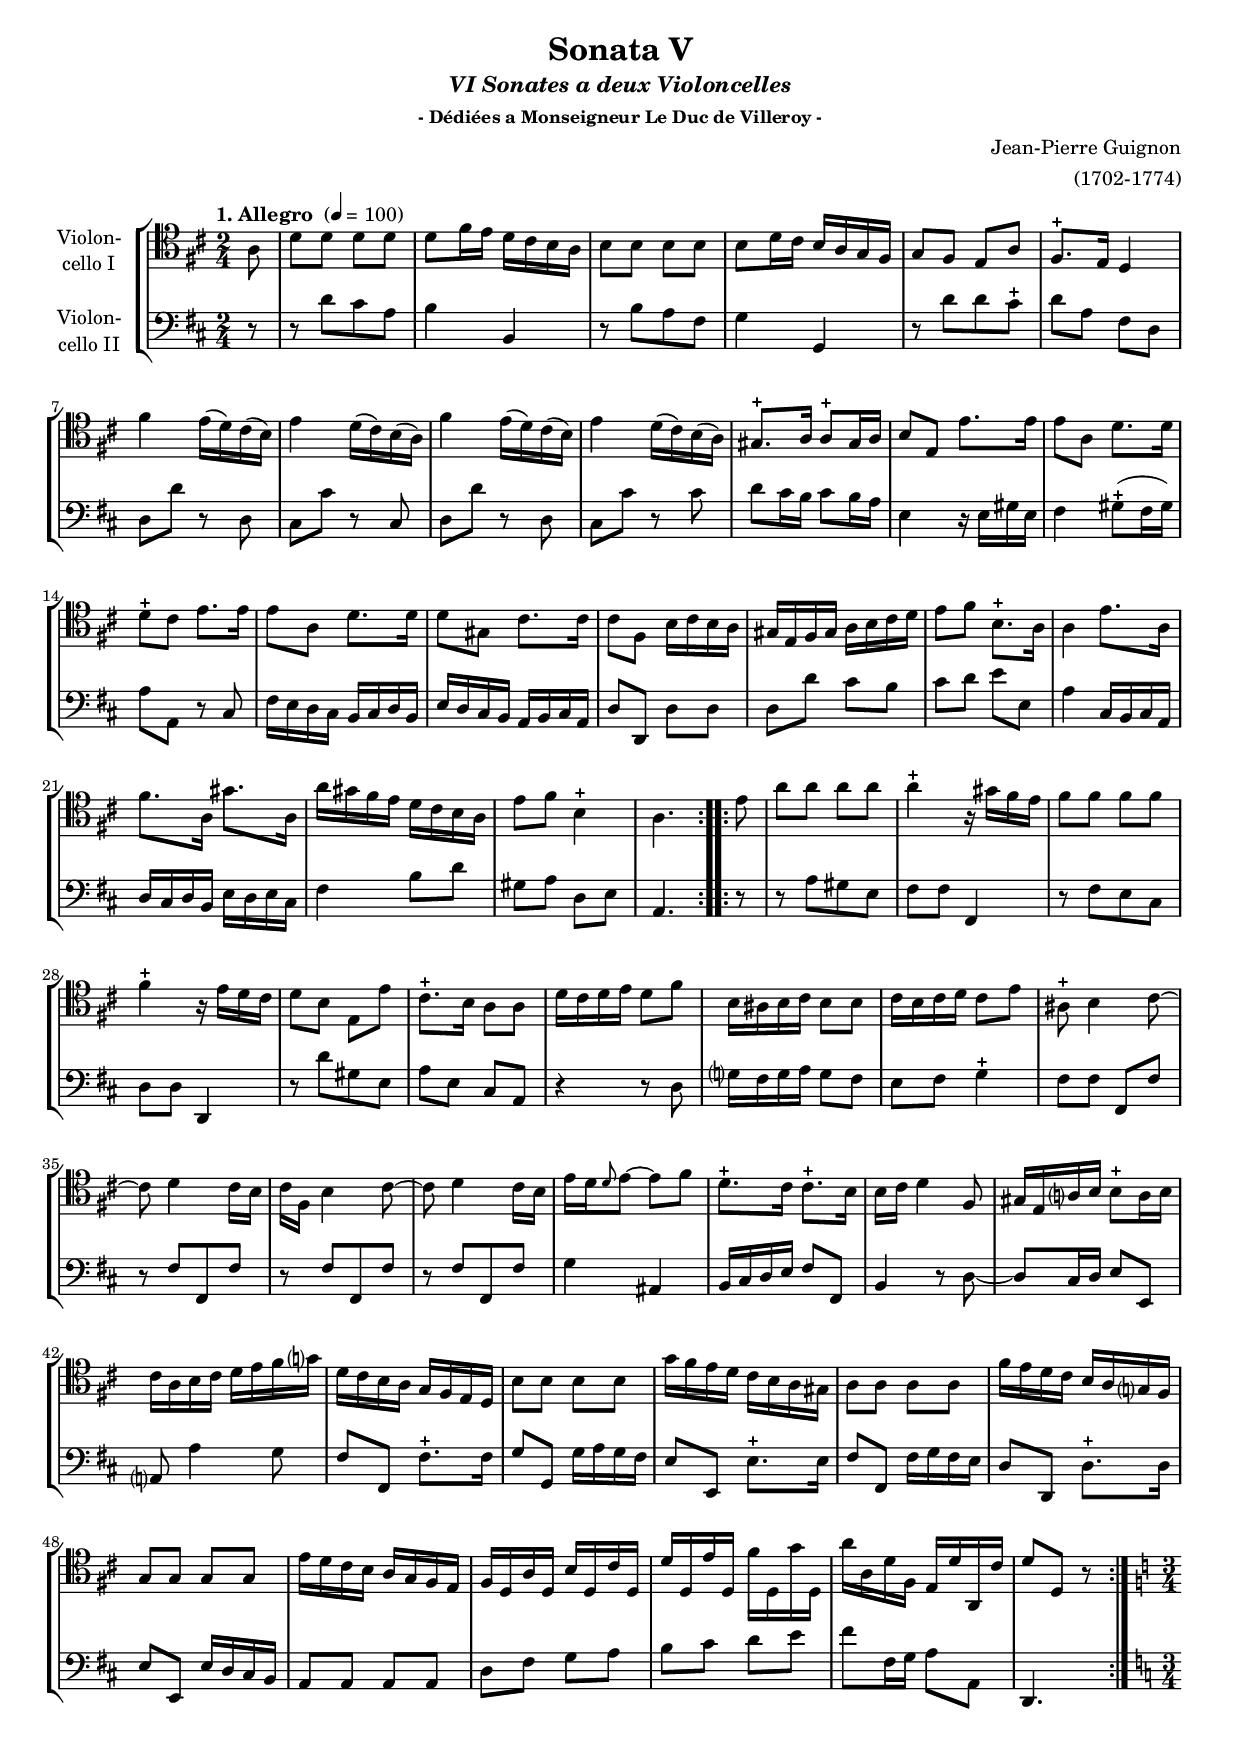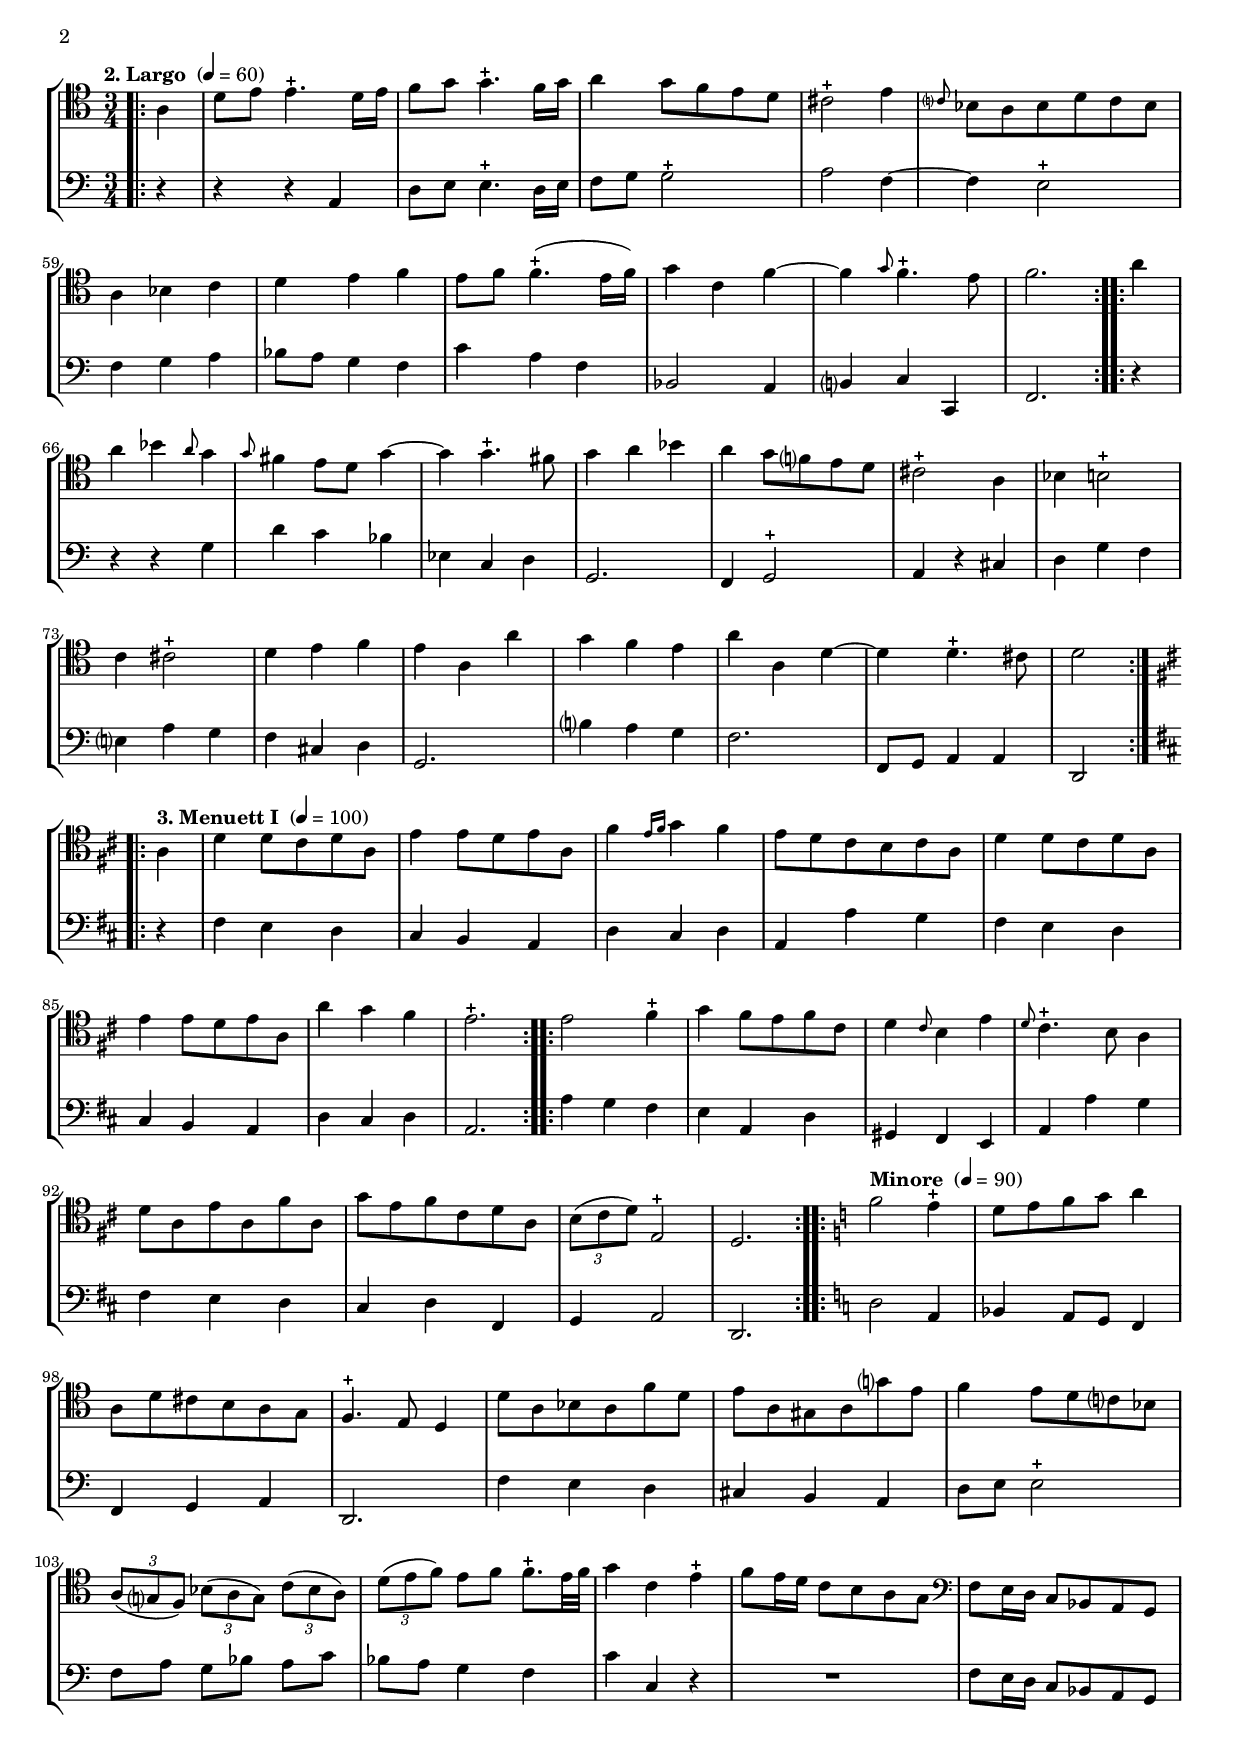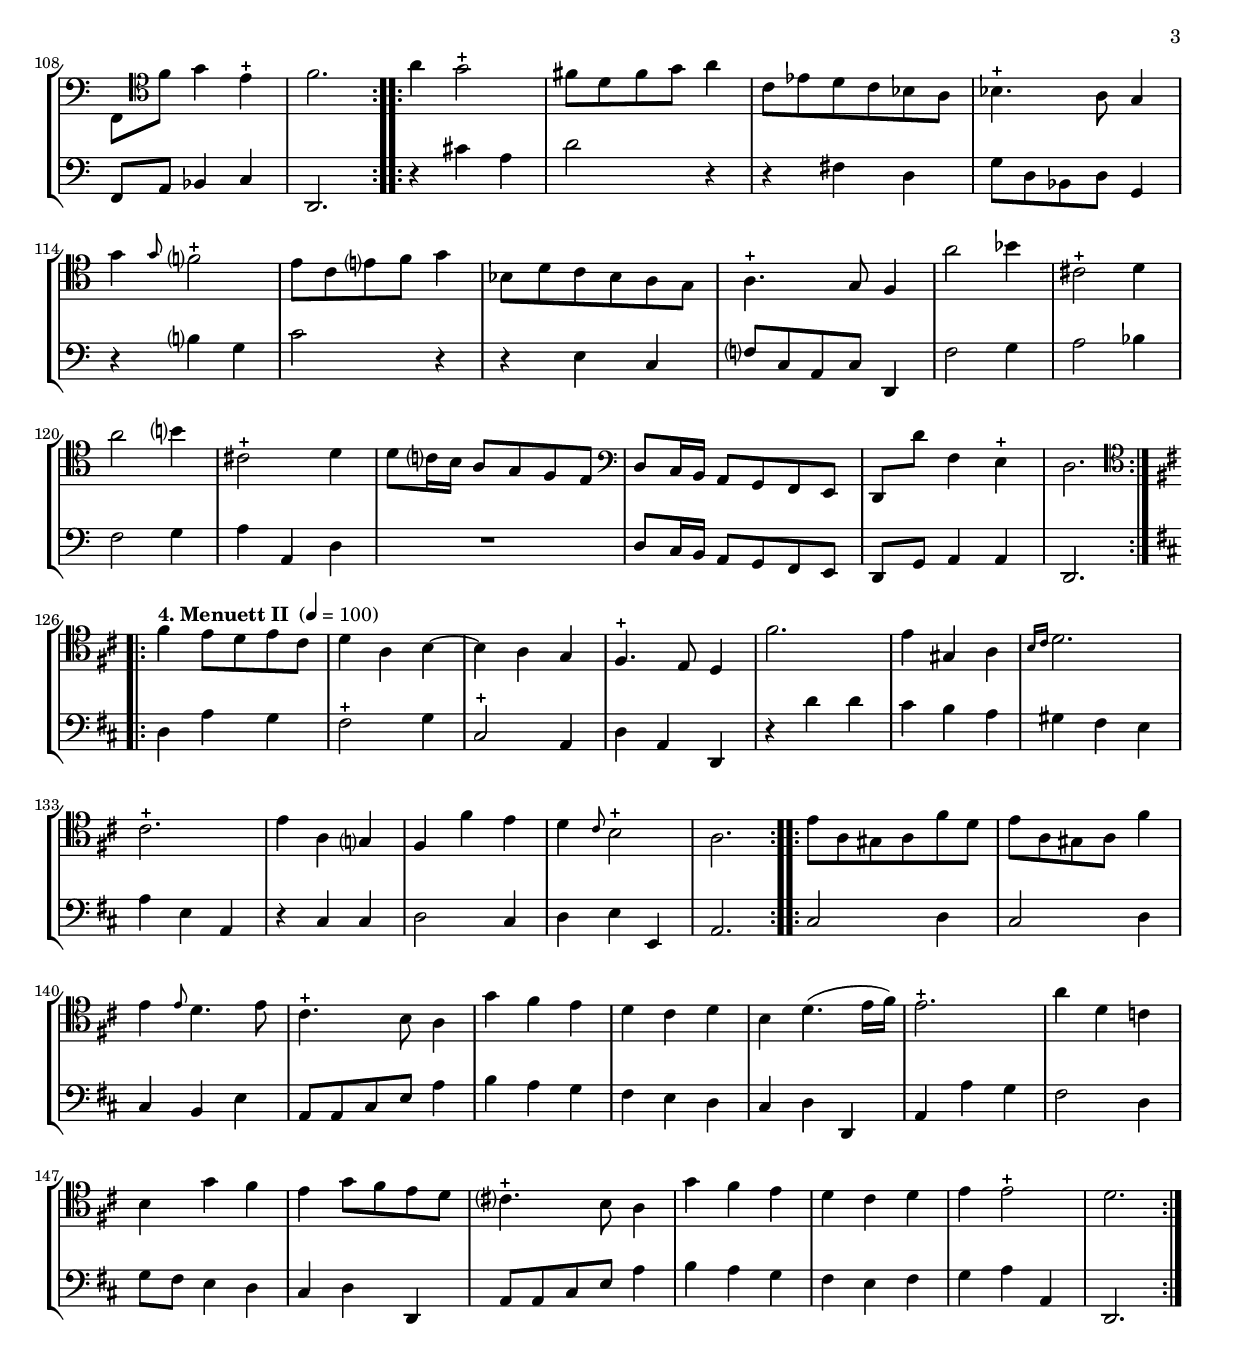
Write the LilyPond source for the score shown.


\version "2.14.2"
\include "deutsch.ly"
  
#(set-global-staff-size 17.2)

\header {
  title       = "Sonata V"
  subtitle    = \markup \italic "VI Sonates a deux Violoncelles"
  subsubtitle = "- Dédiées a Monseigneur Le Duc de Villeroy -"
  composer    = " Jean-Pierre Guignon"
  arranger    = "(1702-1774)"
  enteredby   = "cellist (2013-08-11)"
}

voiceconsts = {
  \key d \major
  \clef "bass"
% \numericTimeSignature
  \compressFullBarRests
  \set tupletSpannerDuration = #(ly:make-moment 1 4)
}

%minstr = "harpsichord"
mihi = "clarinet"
%minstr = "accordion"
milo = "bassoon"

introa = {        \tempo "1. Allegro "    4=100 \time 2/4 }
introb = { \break \tempo "2. Largo "      4=60  \time 3/4 \key c \major }
introc = { \break \tempo "3. Menuett I "  4=100           \key d \major }
introd = {        \tempo "Minore "        4=90            \key a \minor }
introe = { \break \tempo "4. Menuett II " 4=100           \key d \major }
introf = { \break \tempo "5. Gigue "     4.=80  \time 6/8 }

va = \relative c' {
  \voiceconsts
  \clef "tenor"

  \introa
  \repeat volta 2 {
    \partial 8 a8
    d d d d
    d fis16 e d cis h a
    h8 h h h
    h d16 cis h a g fis
    g8 fis e a
    fis8.-+ e16 d4
    fis' e16( d) cis( h)

    e4 d16( cis) h( a)
    fis'4 e16( d) cis( h)
    e4 d16( cis) h( a)
    gis8.-+ a16 a8-+ gis16 a
    h8 e, e'8. e16
    e8 a, d8. d16
    d8-+ cis e8. e16
    e8 a, d8. d16

    d8 gis, cis8. cis16
    cis8 fis, h16 cis h a
    gis e fis gis a h cis d
    e8 fis h,8.-+ a16
    a4 e'8. a,16
    fis'8. a,16 gis'8. a,16
    a' gis fis e d cis h a

    e'8 fis h,4-+
    a4.
  }
  \repeat volta 2 {
    \partial 8 e'8
    a a a a
    a4-+ r16 gis fis e
    fis8 fis fis fis
    fis4-+ r16 e d cis
    d8 h e, e'
    cis8.-+ h16 a8 a
    d16 cis d e d8 fis
    h,16 ais h cis h8 h

    cis16 h cis d cis8 e
    ais,-+ h4 cis8~
    cis d4 cis16 h
    cis fis, h4 cis8~
    cis d4 cis16 h
    e d \grace d8 e~ e fis
    d8.-+ cis16 cis8.-+ h16
    h cis d4 fis,8
    gis16 e a? h h8-+ a16 h
    cis a h cis d e fis g?
    d cis h a g fis e d

    h'8 h h h
    g'16 fis e d cis h a gis
    a8 a a a
    fis'16 e d cis h a g? fis
    g8 g g g
    e'16 d cis h a g fis e
    fis d a' d, h' d, cis' d,
    d' d, e' d, fis' d, g' d,
    a'' a, d fis, e d' a, cis'
    d8 d, r
  }

  \introb
  \repeat volta 2 {
    \partial 4 a'4
    d8 e e4.-+ d16 e
    f8 g g4.-+ f16 g
    a4 g8 f e d
    cis2-+ e4
    \grace c?8 b a b d c b
    a4 b c
    d e f

    e8 f f4.(-+ e16 f)
    g4 c, f~
    f \grace g8 f4.-+ e8
    f2.
  }
  \repeat volta 2 {
    \partial 4 a4
    a b \grace a8 g4
    \grace g8 fis4 e8 d g4~
    g g4.-+ fis8
    g4 a b
    a g8 f? e d

    cis2-+ a4
    b h2-+
    c4 cis2-+
    d4 e f
    e a, a'
    g f e
    a a, d~
    d d4.-+ cis8
    d2
  }

  \introc
  \repeat volta 2 {
    \partial 4 a4
    d d8 cis d a
    e'4 e8 d e a,
    fis'4 \grace { e16[ fis] } g4 fis
    e8 d cis h cis a
    d4 d8 cis d a
    e'4 e8 d e a,

    a'4 g fis
    e2.-+
  }
  \repeat volta 2 {
    e2 fis4-+
    g fis8 e fis cis
    d4 \grace cis8 h4 e
    \grace d8 cis4.-+ h8 a4
    d8 a e' a, fis' a,
    g' e fis cis d a
    \times 2/3 { h( cis d) } e,2-+
    d2.
  }

  \introd
  \repeat volta 2 {
    f'2 e4-+
    d8 e f g a4
    a,8 d cis h a g
    f4.-+ e8 d4
    d'8 a b a f' d
    e a, gis a g'? e
    f4 e8 d c? b

    \times 2/3 { a( g? f) b( a g) c( b a) }
    \times 2/3 { d( e f) } e f f8.-+ e32 f
    g4 c, e-+
    f8 e16 d c8 h a g \clef "bass"
    f e16 d c8 b a g
    f \clef "tenor" f'' g4 e-+
    f2.
  }
  \repeat volta 2 {
    a4 g2-+
    fis8 d fis g a4
    c,8 es d c b a
    b4.-+ a8 g4
    g' \grace g8 f?2-+
    e8 c e? f g4
    b,8 d c b a g
    a4.-+ g8 f4
    a'2 b4

    cis,2-+ d4
    a'2 h?4
    cis,2-+ d4
    d8 c?16 h a8 g f e \clef "bass"
    d c16 h a8 g f e
    d d'' f,4 e-+
    d2.
  } \clef "tenor"

  \introe
  \repeat volta 2 {
    fis'4 e8 d e cis
    d4 a h~
    h a g
    fis4.-+ e8 d4
    fis'2.
    e4 gis, a
    \grace { h16[ cis] } d2.
    cis-+
    e4 a, g?

    fis fis' e
    d \grace cis8 h2-+
    a2.
  }
  \repeat volta 2 {
    e'8 a, gis a fis' d
    e a, gis a fis'4
    e \grace e8 d4. e8
    cis4.-+ h8 a4
    g' fis e
    d cis d

    h d4.( e16 fis)
    e2.-+
    a4 d, c
    h g' fis
    e g8 fis e d
    cis?4.-+ h8 a4
    g' fis e
    d cis d
    e e2-+
    d2.
  }
}

vb = \relative c' {
  \voiceconsts

  \introa
  \repeat volta 2 {
    \partial 8 r8
    r d[ cis a]
    h4 h,
    r8 h'[ a fis]
    g4 g,
    r8 d''[ d cis]-+
    d a fis d
    d d' r d,

    cis cis' r cis,
    d d' r d,
    cis cis' r cis
    d cis16 h cis8 h16 a
    e4 r16 e gis e
    fis4 gis8(-+ fis16 gis)
    a8 a, r cis
    fis16 e d cis h cis d h

    e d cis h a h cis a
    d8 d, d' d
    d d' cis h
    cis d e e,
    a4 cis,16 h cis a
    d cis d h e d e cis
    fis4 h8 d

    gis, a d, e
    a,4. 
  }
  \repeat volta 2 {
    \partial 8 r8
    r a'[ gis e]
    fis fis fis,4
    r8 fis'[ e cis]
    d d d,4
    r8 d''[ gis, e]
    a e cis a
    r4 r8 d
    g?16 fis g a g8 fis

    e fis g4-+
    fis8 fis fis, fis'
    r fis[ fis, fis']
    r fis[ fis, fis']
    r fis[ fis, fis']
    g4 ais,
    h16 cis d e fis8 fis,
    h4 r8 d~
    d cis16 d e8 e,
    a? a'4 g8
    fis fis, fis'8.-+ fis16

    g8 g, g'16 a g fis
    e8 e, e'8.-+ e16
    fis8 fis, fis'16 g fis e
    d8 d, d'8.-+ d16
    e8 e, e'16 d cis h
    a8 a a a
    d fis g a
    h cis d e
    fis fis,16 g a8 a,
    d,4.
  }

  \introb
  \repeat volta 2 {
    \partial 4 r4
    r r a'
    d8 e e4.-+ d16 e
    f8 g g2-+
    a f4~
    f e2-+
    f4 g a
    b8 a g4 f

    c' a f
    b,2 a4
    h? c c,
    f2.
  }
  \repeat volta 2 {
    \partial 4 r4
    r r g'
    d' c b
    es, c d
    g,2.
    f4 g2-+

    a4 r cis
    d g f
    e? a g
    f cis d
    g,2.
    h'?4 a g
    f2.
    f,8 g a4 a
    d,2
  }

  \introc
  \repeat volta 2 {
    \partial 4 r4
    fis'4 e d
    cis h a
    d cis d
    a a' g
    fis e d
    cis h a

    d cis d
    a2.
  }
  \repeat volta 2 {
    a'4 g fis
    e a, d
    gis, fis e
    a a' g
    fis e d
    cis d fis,
    g a2
    d,2.
  }

  \introd
  \repeat volta 2 {
    d'2 a4
    b a8 g f4
    f g a
    d,2.
    f'4 e d
    cis h a
    d8 e e2-+

    f8 a g[ b] a c
    b a g4 f
    c' c, r
    R2.
    f8 e16 d c8 b a g
    f a b4 c
    d,2.
  }
  \repeat volta 2 {
    r4 cis'' a
    d2 r4
    r fis, d
    g8 d b d g,4
    r h'? g
    c2 r4
    r e, c
    f?8 c a c d,4
    f'2 g4

    a2 b4
    f2 g4
    a a, d
    R2.
    d8 c16 h a8 g f e
    d g a4 a
    d,2.
  }

  \introe
  \repeat volta 2 {
    d'4 a' g
    fis2-+ g4
    cis,2-+ a4
    d a d,
    r d'' d
    cis h a
    gis fis e
    a e a,
    r cis cis

    d2 cis4
    d e e,
    a2.
  }
  \repeat volta 2 {
    cis2 d4
    cis2 d4
    cis h e
    a,8 a cis e a4
    h a g
    fis e d

    cis d d,
    a' a' g
    fis2 d4
    g8 fis e4 d
    cis d d,
    a'8 a cis e a4
    h a g
    fis e fis
    g a a,
    d,2.
  }
}


music = \new StaffGroup <<
      \new Staff {
	\set Staff.midiInstrument = \milo
	\set Staff.instrumentName = \markup \center-column { "Violon-" "cello I" }
	\transpose d d { \va }
      }

      \new Staff {
	\set Staff.midiInstrument = \milo
	\set Staff.instrumentName = \markup \center-column { "Violon-" "cello II" }
	\transpose d d { \vb }
      }
>>

\book {
  \score {
    \music
    \layout {}
  }

  \score {
    \unfoldRepeats \music

    \midi {
      \context {
        \Score
      }
    }
  }
}
